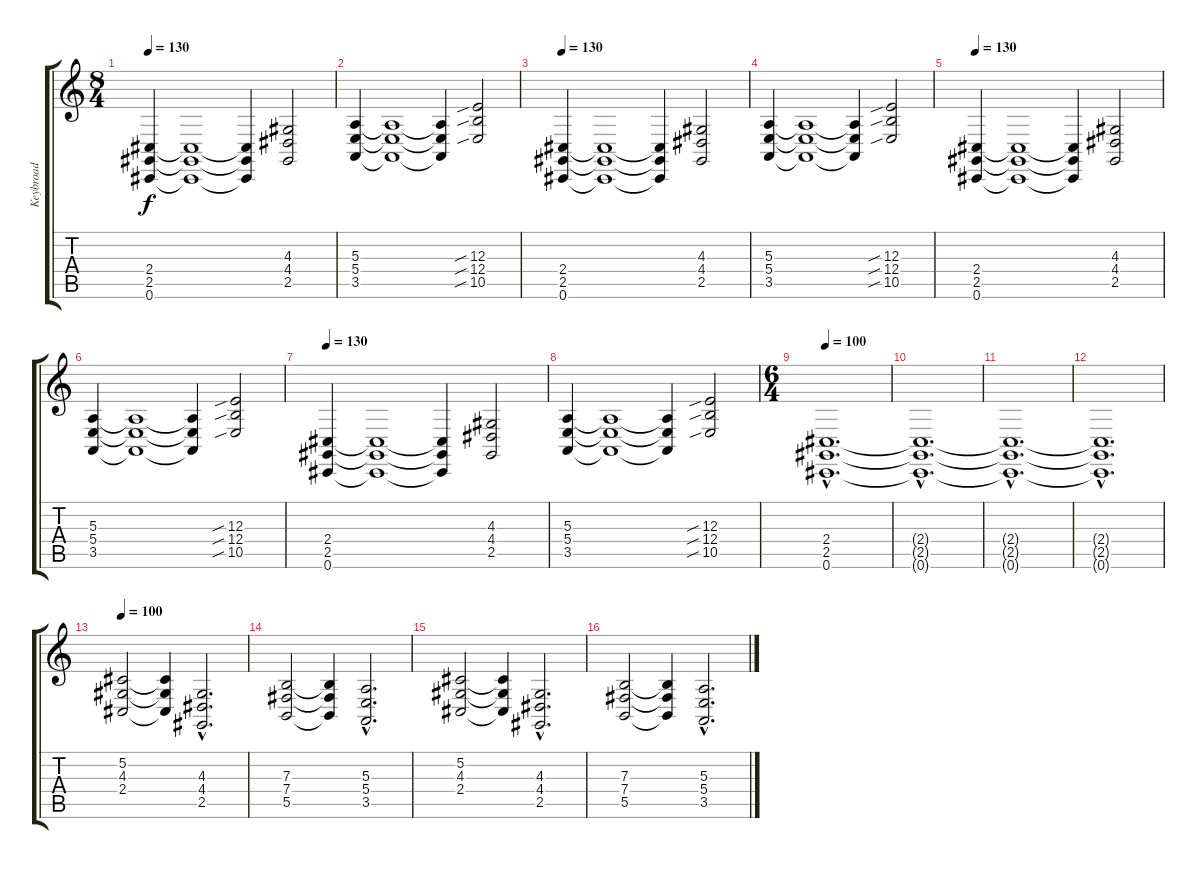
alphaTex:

\track ("Keybroad" "Keybroad") {instrument churchorgan}
\staff {score tabs}
\tuning (Db4 Ab3 E3 B2 Gb2 Db2) {hide}
\ts (8 4)
\tempo 130
\clef g2
\ks c
(2.4 2.5 0.6).4{dy f instrument churchorgan} (2.4{t} 2.5{t} 0.6{t}).1 (2.4{t} 2.5{t} 0.6{t}).4 (4.3 4.4 2.5).2 |
(5.3 5.4 3.5).4 (5.3{t} 5.4{t} 3.5{t}).1 (5.3{t} 5.4{t} 3.5{t}).4 (12.3{sib} 12.4{sib} 10.5{sib}).2 |
\tempo 130
(2.4 2.5 0.6).4 (2.4{t} 2.5{t} 0.6{t}).1 (2.4{t} 2.5{t} 0.6{t}).4 (4.3 4.4 2.5).2 |
(5.3 5.4 3.5).4 (5.3{t} 5.4{t} 3.5{t}).1 (5.3{t} 5.4{t} 3.5{t}).4 (12.3{sib} 12.4{sib} 10.5{sib}).2 |
\tempo 130
(2.4 2.5 0.6).4 (2.4{t} 2.5{t} 0.6{t}).1 (2.4{t} 2.5{t} 0.6{t}).4 (4.3 4.4 2.5).2 |
(5.3 5.4 3.5).4 (5.3{t} 5.4{t} 3.5{t}).1 (5.3{t} 5.4{t} 3.5{t}).4 (12.3{sib} 12.4{sib} 10.5{sib}).2 |
\tempo 130
(2.4 2.5 0.6).4 (2.4{t} 2.5{t} 0.6{t}).1 (2.4{t} 2.5{t} 0.6{t}).4 (4.3 4.4 2.5).2 |
(5.3 5.4 3.5).4 (5.3{t} 5.4{t} 3.5{t}).1 (5.3{t} 5.4{t} 3.5{t}).4 (12.3{sib} 12.4{sib} 10.5{sib}).2 |
\ts (6 4)
\tempo 100
(2.4{hac} 2.5{hac} 0.6{hac}).1{d volume 3} |
(2.4{hac t} 2.5{hac t} 0.6{hac t}).1{d} |
(2.4{hac t} 2.5{hac t} 0.6{hac t}).1{d} |
(2.4{hac t} 2.5{hac t} 0.6{hac t}).1{d} |
\tempo 100
(5.2 4.3 2.4).2{volume 13 instrument stringensemble1} (5.2{t} 4.3{t} 2.4{t}).4 (4.3{hac} 4.4{hac} 2.5{hac}).2{d} |
(7.3 7.4 5.5).2 (7.3{t} 7.4{t} 5.5{t}).4 (5.3{hac} 5.4{hac} 3.5{hac}).2{d} |
(5.2 4.3 2.4).2 (5.2{t} 4.3{t} 2.4{t}).4 (4.3{hac} 4.4{hac} 2.5{hac}).2{d} |
(7.3 7.4 5.5).2 (7.3{t} 7.4{t} 5.5{t}).4 (5.3{hac} 5.4{hac} 3.5{hac}).2{d}
